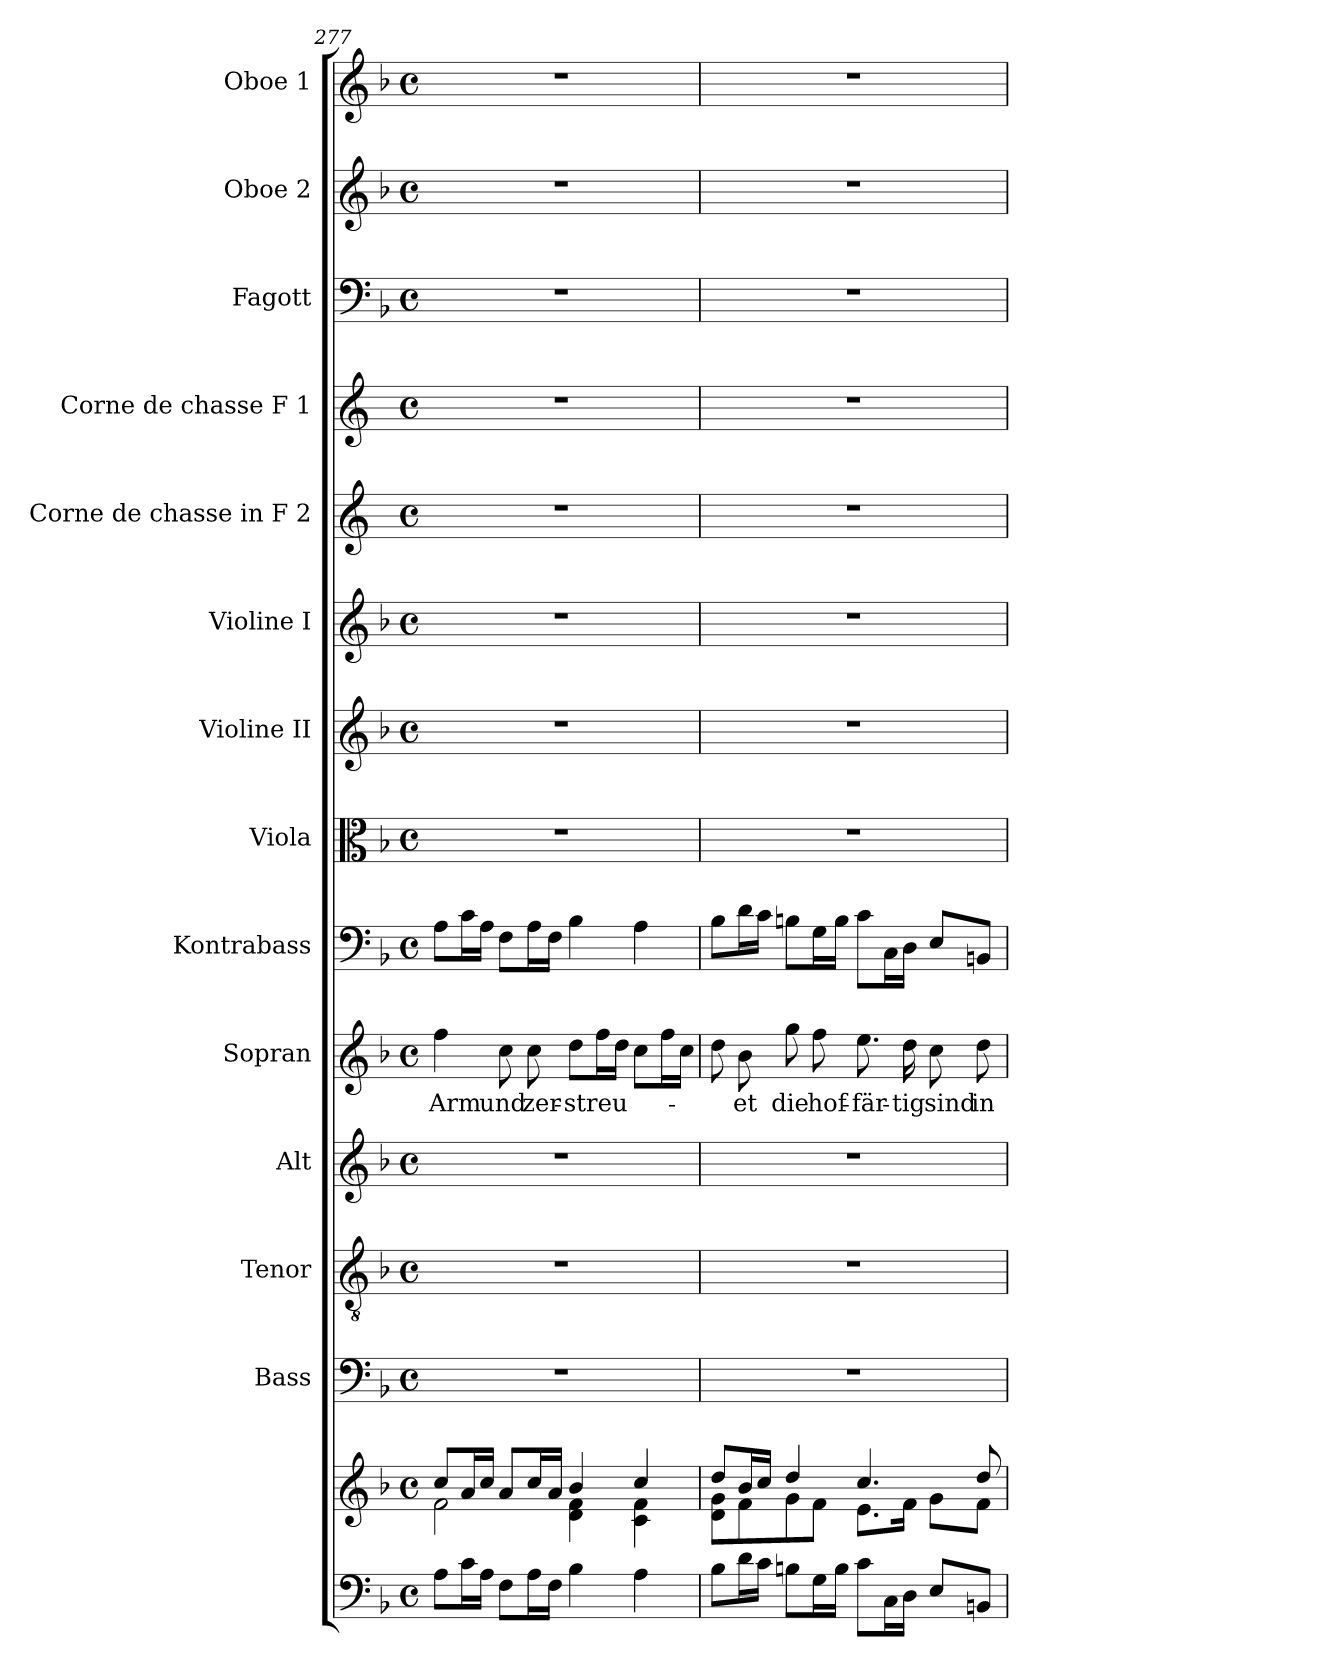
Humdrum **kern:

**kern	**kern	**kern	**kern	**kern	**kern	**text	**kern	**kern	**kern	**kern	**kern	**kern	**kern	**kern	**kern
*part14	*part14	*part13	*part12	*part11	*part10	*part10	*part9	*part8	*part7	*part6	*part5	*part4	*part3	*part2	*part1
*staff15	*staff14	*staff13	*staff12	*staff11	*staff10	*staff10	*staff9	*staff8	*staff7	*staff6	*staff5	*staff4	*staff3	*staff2	*staff1
*	*	*I"Bass	*I"Tenor	*I"Alt	*I"Sopran	*	*I"Kontrabass	*I"Viola	*I"Violine II	*I"Violine I	*I"Corne de chasse in F 2	*I"Corne de chasse F 1	*I"Fagott	*I"Oboe 2	*I"Oboe 1
*	*	*I'B.	*I'T.	*I'A.	*I'S.	*	*I'Kb.	*I'Vla.	*I'Vl. II	*I'Vl. I	*	*	*I'Fg.	*I'Ob. 2	*I'Ob. 1
*clefF4	*clefG2	*clefF4	*clefGv2	*clefG2	*clefG2	*	*clefF4	*clefC3	*clefG2	*clefG2	*clefG2	*clefG2	*clefF4	*clefG2	*clefG2
*	*	*	*	*	*	*	*ITrd7c12	*	*	*	*ITrd4c7	*ITrd4c7	*	*	*
*k[b-]	*k[b-]	*k[b-]	*k[b-]	*k[b-]	*k[b-]	*	*k[b-]	*k[b-]	*k[b-]	*k[b-]	*k[b-]	*k[b-]	*k[b-]	*k[b-]	*k[b-]
*F:	*F:	*F:	*F:	*F:	*F:	*	*F:	*F:	*F:	*F:	*F:	*F:	*F:	*F:	*F:
*M4/4	*M4/4	*M4/4	*M4/4	*M4/4	*M4/4	*	*M4/4	*M4/4	*M4/4	*M4/4	*M4/4	*M4/4	*M4/4	*M4/4	*M4/4
*met(c)	*met(c)	*met(c)	*met(c)	*met(c)	*met(c)	*	*met(c)	*met(c)	*met(c)	*met(c)	*met(c)	*met(c)	*met(c)	*met(c)	*met(c)
=277	=277	=277	=277	=277	=277	=277	=277	=277	=277	=277	=277	=277	=277	=277	=277
*	*^	*	*	*	*	*	*	*	*	*	*	*	*	*	*
!	!	!	!	!	!	!	!LO:LY:b	!	!	!	!	!	!	!	!	!
8A\L	8cc/L	2f\	1r	1r	1r	4ff\	Arm	8AA\L	1r	1r	1r	1r	1r	1r	1r	1r
16c\L	16a/L	.	.	.	.	.	.	16C\L	.	.	.	.	.	.	.	.
16A\JJ	16cc/JJ	.	.	.	.	.	.	16AA\JJ	.	.	.	.	.	.	.	.
!	!	!	!	!	!	!	!LO:LY:b	!	!	!	!	!	!	!	!	!
8F\L	8a/L	.	.	.	.	8cc\	und	8FF\L	.	.	.	.	.	.	.	.
!	!	!	!	!	!	!	!LO:LY:b	!	!	!	!	!	!	!	!	!
16A\L	16cc/L	.	.	.	.	8cc\	zer-	16AA\L	.	.	.	.	.	.	.	.
16F\JJ	16a/JJ	.	.	.	.	.	.	16FF\JJ	.	.	.	.	.	.	.	.
!	!	!	!	!	!	!	!LO:LY:b	!	!	!	!	!	!	!	!	!
4B-\	4b-/	4d\ 4f\	.	.	.	8dd\L	-streu-	4BB-\	.	.	.	.	.	.	.	.
.	.	.	.	.	.	16ff\L	.	.	.	.	.	.	.	.	.	.
.	.	.	.	.	.	16dd\JJ	.	.	.	.	.	.	.	.	.	.
4A\	4cc/	4c\ 4f\	.	.	.	8cc\L	.	4AA\	.	.	.	.	.	.	.	.
.	.	.	.	.	.	16ff\L	.	.	.	.	.	.	.	.	.	.
.	.	.	.	.	.	16cc\JJ	.	.	.	.	.	.	.	.	.	.
=278	=278	=278	=278	=278	=278	=278	=278	=278	=278	=278	=278	=278	=278	=278	=278	=278
8B-\L	8dd/L	8d\ 8g\L	1r	1r	1r	8dd\	.	8BB-\L	1r	1r	1r	1r	1r	1r	1r	1r
!	!	!	!	!	!	!	!LO:LY:b	!	!	!	!	!	!	!	!	!
16d\L	16b-/L	8f\	.	.	.	8b-\	-et	16D\L	.	.	.	.	.	.	.	.
16c\JJ	16cc/JJ	.	.	.	.	.	.	16C\JJ	.	.	.	.	.	.	.	.
!	!	!	!	!	!	!	!LO:LY:b	!	!	!	!	!	!	!	!	!
8Bn\L	4dd/	8g\	.	.	.	8gg\	die	8BBn\L	.	.	.	.	.	.	.	.
!	!	!	!	!	!	!	!LO:LY:b	!	!	!	!	!	!	!	!	!
16G\L	.	8f\J	.	.	.	8ff\	hof-	16GG\L	.	.	.	.	.	.	.	.
16B\JJ	.	.	.	.	.	.	.	16BB\JJ	.	.	.	.	.	.	.	.
!	!	!	!	!	!	!	!LO:LY:b	!	!	!	!	!	!	!	!	!
8c\L	4.cc/	8.e\L	.	.	.	8.ee\	-fär-	8C\L	.	.	.	.	.	.	.	.
16C\L	.	.	.	.	.	.	.	16CC\L	.	.	.	.	.	.	.	.
!	!	!	!	!	!	!	!LO:LY:b	!	!	!	!	!	!	!	!	!
16D\JJ	.	16f\Jk	.	.	.	16dd\	-tig	16DD\JJ	.	.	.	.	.	.	.	.
!	!	!	!	!	!	!	!LO:LY:b	!	!	!	!	!	!	!	!	!
8E/L	.	8g\L	.	.	.	8cc\	sind	8EE/L	.	.	.	.	.	.	.	.
!	!	!	!	!	!	!	!LO:LY:b	!	!	!	!	!	!	!	!	!
8BBn/J	8dd/	8f\J	.	.	.	8dd\	in	8BBBn/J	.	.	.	.	.	.	.	.
*	*v	*v	*	*	*	*	*	*	*	*	*	*	*	*	*	*
=	=	=	=	=	=	=	=	=	=	=	=	=	=	=	=
*-	*-	*-	*-	*-	*-	*-	*-	*-	*-	*-	*-	*-	*-	*-	*-
